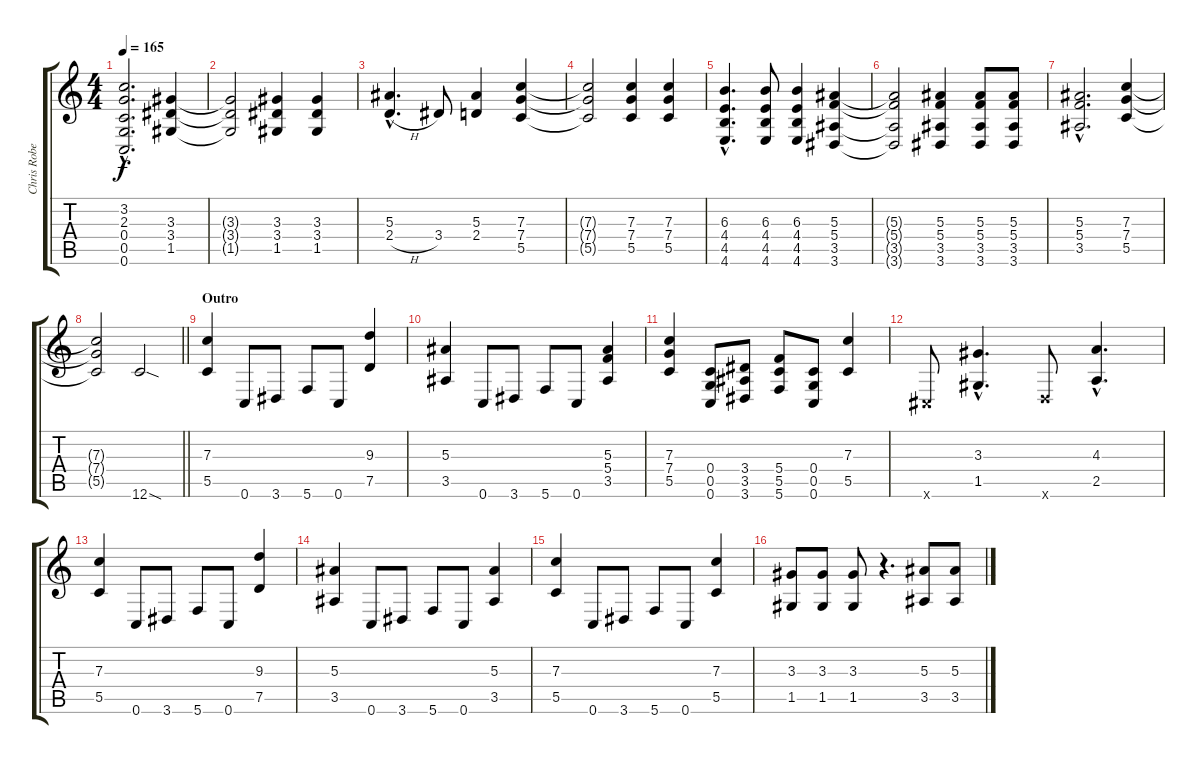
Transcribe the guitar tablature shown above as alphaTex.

\track ("Chris Robertson" "Chris Robe") {instrument distortionguitar}
\staff {score tabs}
\tuning (D4 A3 F3 C3 G2 C2) {hide}
\ts (4 4)
\tempo 165
\clef g2
\ks c
(3.2{hac} 2.3{hac} 0.4{hac} 0.5{hac} 0.6{hac}).2{d dy f} (3.3 3.4 1.5).4 |
(3.3{t} 3.4{t} 1.5{t}).2 (3.3 3.4 1.5).4 (3.3 3.4 1.5).4 |
(5.3{hac} 2.4{h hac}).4{d} 3.4.8 (5.3 2.4).4 (7.3 7.4 5.5).4 |
(7.3{t} 7.4{t} 5.5{t}).2 (7.3 7.4 5.5).4 (7.3 7.4 5.5).4 |
(6.3{hac} 4.4{hac} 4.5{hac} 4.6{hac}).4{d} (6.3 4.4 4.5 4.6).8 (6.3 4.4 4.5 4.6).4 (5.3 5.4 3.5 3.6).4 |
(5.3{t} 5.4{t} 3.5{t} 3.6{t}).2 (5.3 5.4 3.5 3.6).4 (5.3 5.4 3.5 3.6).8 (5.3 5.4 3.5 3.6).8 |
(5.3{hac} 5.4{hac} 3.5{hac}).2{d} (7.3 7.4 5.5).4 |
\barLineRight lightlight
(7.3{t} 7.4{t} 5.5{t}).2 12.6{sod}.2 |
\section ("" "Outro")
(7.3 5.5).4 0.6.8 3.6.8 5.6.8 0.6.8 (9.3 7.5).4 |
(5.3 3.5).4 0.6.8 3.6.8 5.6.8 0.6.8 (5.3 5.4 3.5).4 |
(7.3 7.4 5.5).4 (0.4 0.5 0.6).8 (3.4 3.5 3.6).8 (5.4 5.5 5.6).8 (0.4 0.5 0.6).8 (7.3 5.5).4 |
1.6{x}.8 (3.3{hac} 1.5{hac}).4{d} 2.6{x}.8 (4.3{hac} 2.5{hac}).4{d} |
(7.3 5.5).4 0.6.8 3.6.8 5.6.8 0.6.8 (9.3 7.5).4 |
(5.3 3.5).4 0.6.8 3.6.8 5.6.8 0.6.8 (5.3 3.5).4 |
(7.3 5.5).4 0.6.8 3.6.8 5.6.8 0.6.8 (7.3 5.5).4 |
(3.3 1.5).8 (3.3 1.5).8 (3.3 1.5).8 r.4{d} (5.3 3.5).8 (5.3 3.5).8
